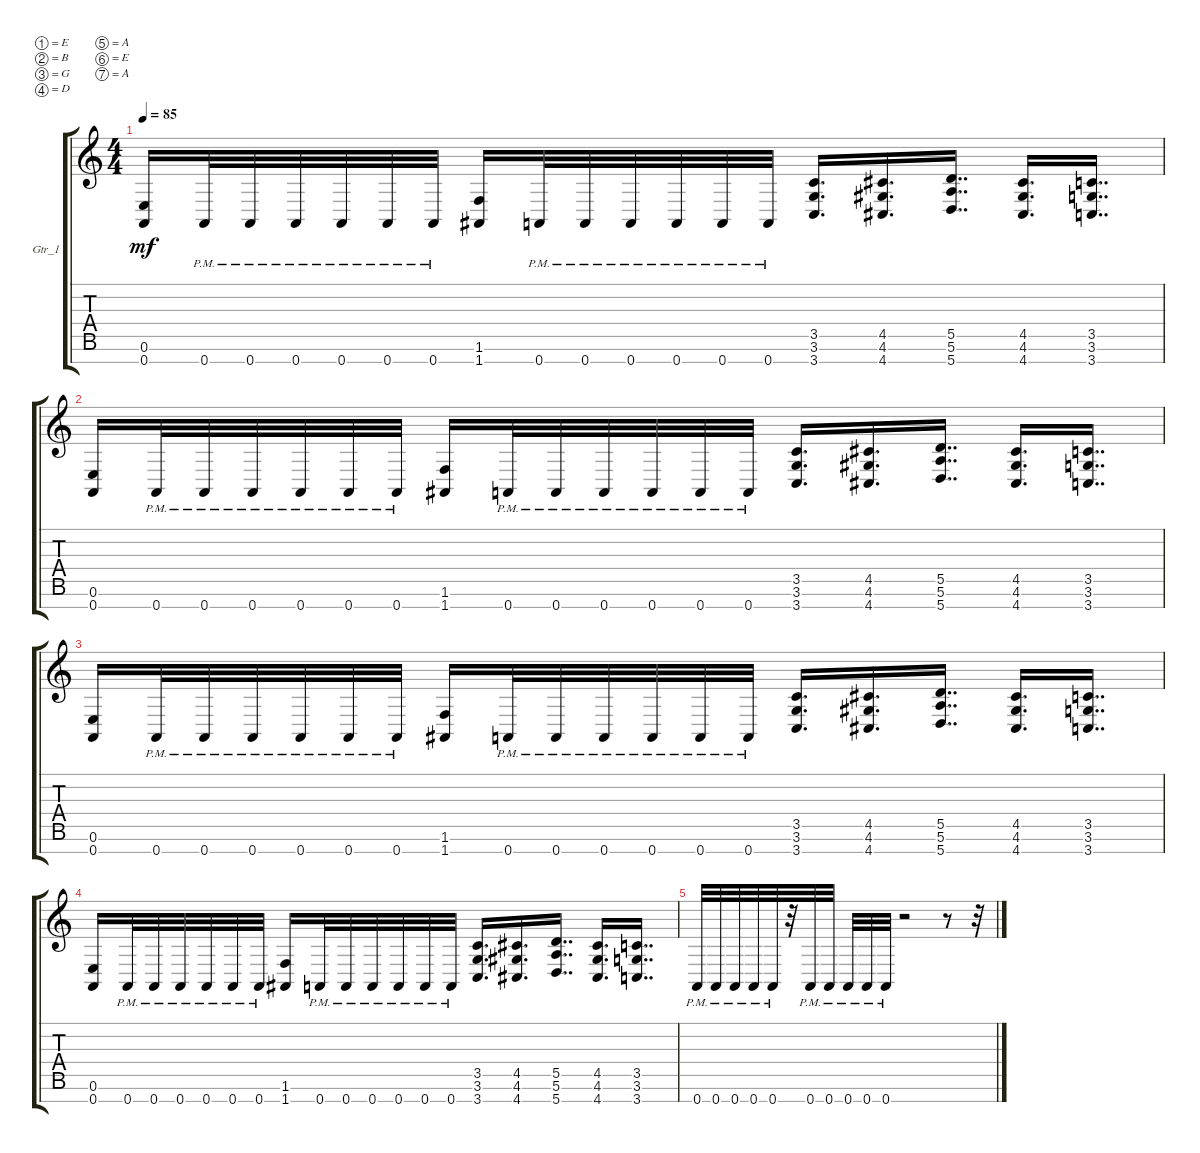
\defaultSystemsLayout 4
\bracketExtendMode groupsimilarinstruments
\firstSystemTrackNameOrientation horizontal
\otherSystemsTrackNameOrientation horizontal
\track ("Guitar_Left" "Gtr_1") {instrument distortionguitar}
\staff {score tabs}
\tuning (E4 B3 G3 D3 A2 E2 A1)
\ts (4 4)
\tempo 85
\clef g2
\ks c
(0.7 0.6).16{dy mf} 0.7{pm}.32 0.7{pm}.32 0.7{pm}.32 0.7{pm}.32 0.7{pm}.32 0.7{pm}.32 (1.7 1.6).16 0.7{pm}.32 0.7{pm}.32 0.7{pm}.32 0.7{pm}.32 0.7{pm}.32 0.7{pm}.32 (3.7 3.5 3.6).16{d} (4.7 4.6 4.5).16{d} (5.7 5.6 5.5).16{dd} (4.7 4.5 4.6).16{d} (3.7 3.6 3.5).16{dd} |
(0.7 0.6).16 0.7{pm}.32 0.7{pm}.32 0.7{pm}.32 0.7{pm}.32 0.7{pm}.32 0.7{pm}.32 (1.7 1.6).16 0.7{pm}.32 0.7{pm}.32 0.7{pm}.32 0.7{pm}.32 0.7{pm}.32 0.7{pm}.32 (3.7 3.5 3.6).16{d} (4.7 4.6 4.5).16{d} (5.7 5.6 5.5).16{dd} (4.7 4.5 4.6).16{d} (3.7 3.6 3.5).16{dd} |
(0.7 0.6).16 0.7{pm}.32 0.7{pm}.32 0.7{pm}.32 0.7{pm}.32 0.7{pm}.32 0.7{pm}.32 (1.7 1.6).16 0.7{pm}.32 0.7{pm}.32 0.7{pm}.32 0.7{pm}.32 0.7{pm}.32 0.7{pm}.32 (3.7 3.5 3.6).16{d} (4.7 4.6 4.5).16{d} (5.7 5.6 5.5).16{dd} (4.7 4.5 4.6).16{d} (3.7 3.6 3.5).16{dd} |
(0.7 0.6).16 0.7{pm}.32 0.7{pm}.32 0.7{pm}.32 0.7{pm}.32 0.7{pm}.32 0.7{pm}.32 (1.7 1.6).16 0.7{pm}.32 0.7{pm}.32 0.7{pm}.32 0.7{pm}.32 0.7{pm}.32 0.7{pm}.32 (3.7 3.5 3.6).16{d} (4.7 4.6 4.5).16{d} (5.7 5.6 5.5).16{dd} (4.7 4.5 4.6).16{d} (3.7 3.6 3.5).16{dd} |
0.7{pm}.32 0.7{pm}.32 0.7{pm}.32 0.7{pm}.32 0.7{pm}.32 r.32 0.7{pm}.32 0.7{pm}.32 0.7{pm}.32 0.7{pm}.32 0.7{pm}.32 r.2 r.8 r.32
